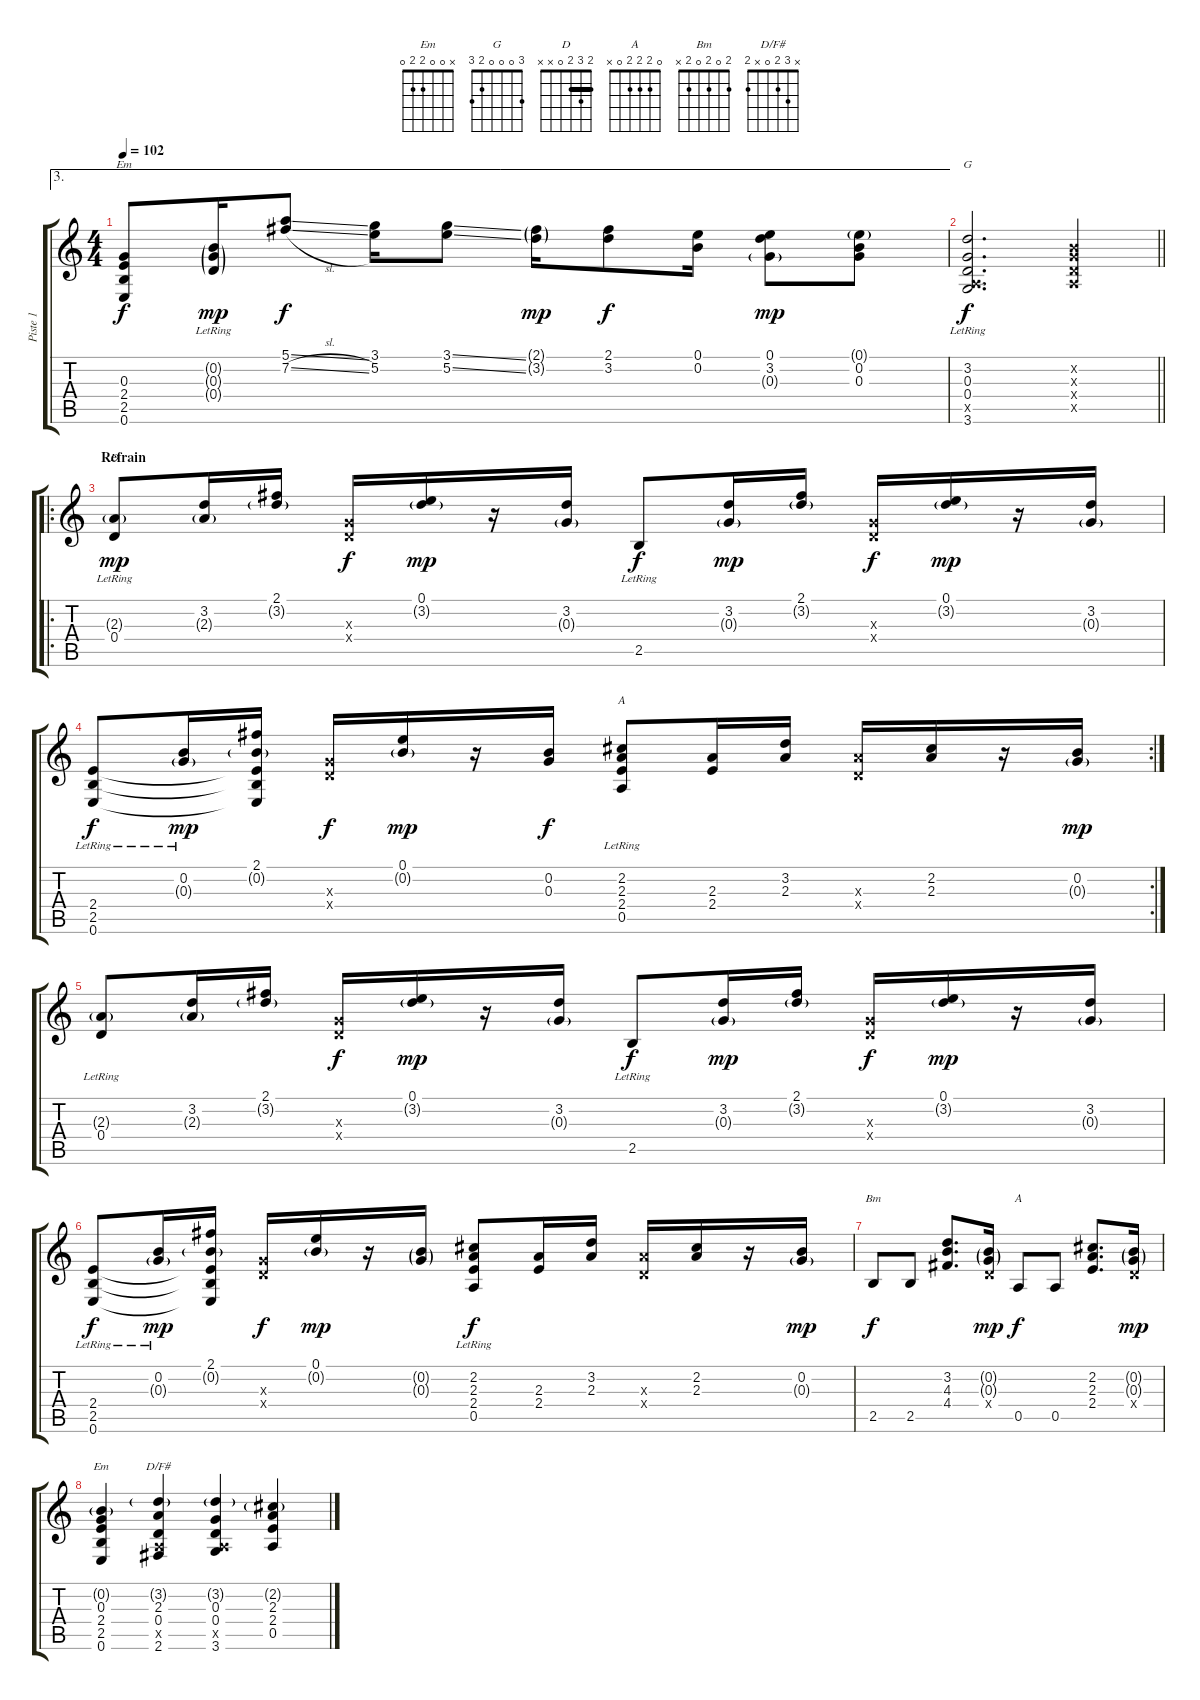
\track ("Piste 1" "Piste 1") {instrument acousticguitarsteel}
\staff {score tabs}
\tuning (E4 B3 G3 D3 A2 E2) {hide}
\chord ("Em" 3 5 4 5 x 0)
\chord ("G" 3 0 0 0 2 3)
\chord ("D" 2 3 2 0 x x) {barre 2}
\chord ("A" x 2 2 2 0 x) {barre 2}
\chord ("Bm" 2 0 2 0 2 x)
\chord ("A" 0 2 2 2 0 x)
\chord ("Em" x 0 0 2 2 0)
\chord ("D/F#" x 3 2 0 x 2)
\ae 3
\ts (4 4)
\tempo 102
\clef g2
\ks c
(0.3 2.4 2.5 0.6).8{ch "Em" dy f} (0.2{g} 0.3{g lr} 0.4{g lr}).16{dy mp} (5.1{ss} 7.2{sl}).8{dy f} (3.1 5.2).16 (3.1{ss} 5.2{ss}).8 (2.1{g} 3.2{g}).16{dy mp} (2.1 3.2).8{dy f} (0.1 0.2).16 (0.1 3.2 0.3{g}).8{dy mp} (0.1{g} 0.2 0.3).8 |
\barLineRight lightlight
(3.2{lr} 0.3{lr} 0.4{lr} 0.5{x} 3.6{lr}).2{d ch "G" dy f} (0.2{x} 0.3{x} 0.4{x} 0.5{x}).4 |
\ro
\section ("" "Refrain")
(2.3{g lr} 0.4{lr}).8{ch "D" dy mp} (3.2 2.3{g}).16 (2.1 3.2{g}).16 (0.3{x} 0.4{x}).16{dy f} (0.1 3.2{g}).16{dy mp} r.16 (3.2 0.3{g}).16 2.5{lr}.8{dy f} (3.2 0.3{g}).16{dy mp} (2.1 3.2{g}).16 (0.3{x} 0.4{x}).16{dy f} (0.1 3.2{g}).16{dy mp} r.16 (3.2 0.3{g}).16 |
\rc 2
(2.4{lr} 2.5 0.6).8{dy f} (0.2{lr} 0.3{g}).16{dy mp} (2.1 0.2{g} 2.4{t} 2.5{t} 0.6{t}).16 (0.3{x} 0.4{x}).16{dy f} (0.1 0.2{g}).16{dy mp} r.16 (0.2 0.3).16{dy f} (2.2 2.3 2.4 0.5{lr}).8{ch "A"} (2.3 2.4).16 (3.2 2.3).16 (2.3{x} 0.4{x}).16 (2.2 2.3).16 r.16 (0.2 0.3{g}).16{dy mp} |
(2.3{g lr} 0.4{lr}).8 (3.2 2.3{g}).16 (2.1 3.2{g}).16 (0.3{x} 0.4{x}).16{dy f} (0.1 3.2{g}).16{dy mp} r.16 (3.2 0.3{g}).16 2.5{lr}.8{dy f} (3.2 0.3{g}).16{dy mp} (2.1 3.2{g}).16 (0.3{x} 0.4{x}).16{dy f} (0.1 3.2{g}).16{dy mp} r.16 (3.2 0.3{g}).16 |
(2.4{lr} 2.5 0.6).8{dy f} (0.2{lr} 0.3{g}).16{dy mp} (2.1 0.2{g} 2.4{t} 2.5{t} 0.6{t}).16 (0.3{x} 0.4{x}).16{dy f} (0.1 0.2{g}).16{dy mp} r.16 (0.2{g} 0.3{g}).16 (2.2 2.3 2.4 0.5{lr}).8{dy f} (2.3 2.4).16 (3.2 2.3).16 (2.3{x} 0.4{x}).16 (2.2 2.3).16 r.16 (0.2 0.3{g}).16{dy mp} |
2.5.8{ch "Bm" dy f} 2.5.8 (3.2 4.3 4.4).8{d} (0.2{g} 0.3{g} 0.4{x}).16{dy mp} 0.5.8{ch "A" dy f} 0.5.8 (2.2 2.3 2.4).8{d} (0.2{g} 0.3{g} 0.4{x}).16{dy mp} |
(0.2{g} 0.3 2.4 2.5 0.6).4{ch "Em"} (3.2{g} 2.3 0.4 0.5{x} 2.6).4{ch "D/F#"} (3.2{g} 0.3 0.4 0.5{x} 3.6).4 (2.2{g} 2.3 2.4 0.5).4
